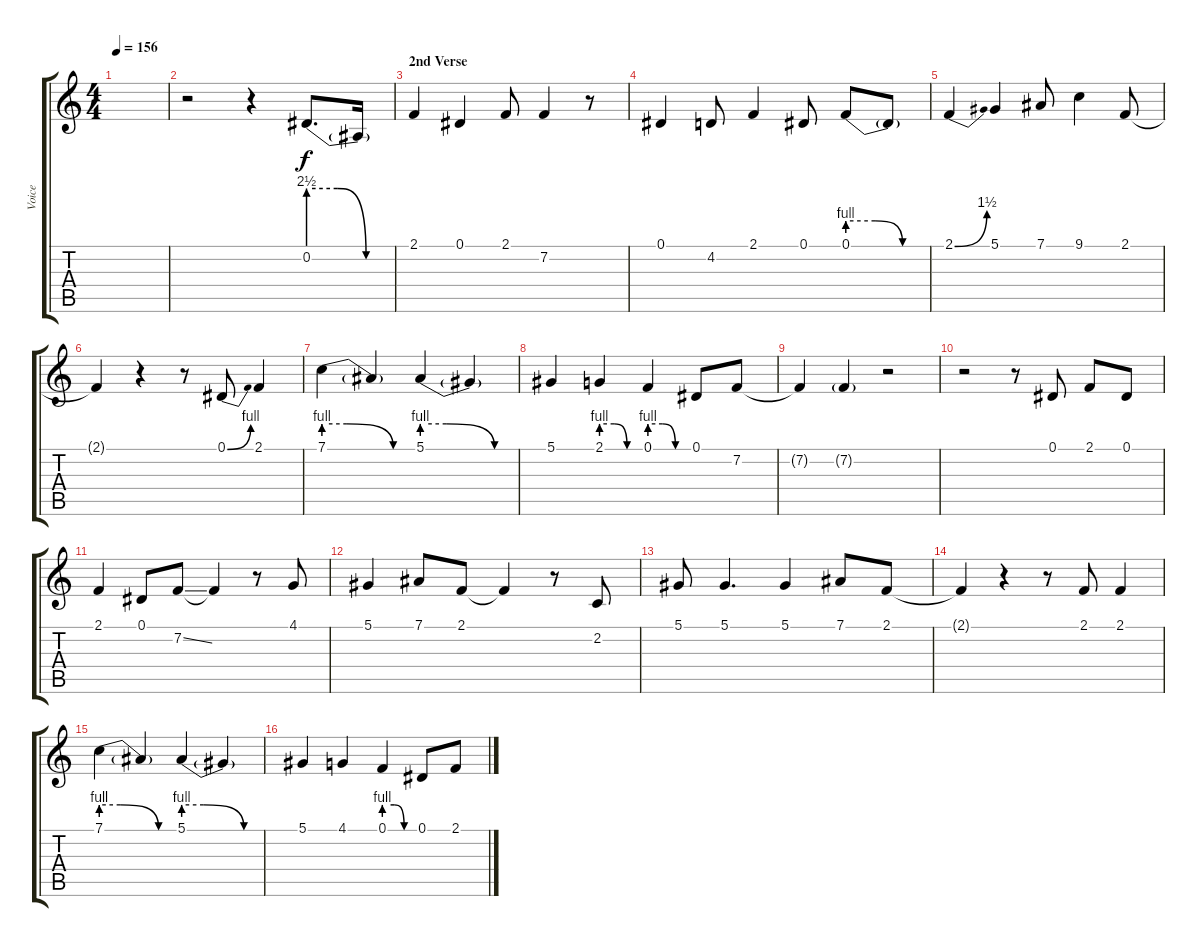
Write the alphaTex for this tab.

\track ("Voice" "Voice") {instrument lead2sawtooth}
\staff {score tabs}
\tuning (Eb4 Bb3 Gb3 Db3 Ab2 Eb2) {hide}
\ts (4 4)
\tempo 156
\clef g2
\ks c
|
r.2 r.4 0.2{be (custom 0 10 20 10 40 0 60 0)}.8{d} 0.2{t}.16 |
\section ("" "2nd Verse")
2.1.4 0.1.4 2.1.8 7.2.4 r.8 |
0.1.4 4.2.8 2.1.4 0.1.8 0.1{be (custom 0 4 20 4 40 0 60 0)}.8 0.1{t}.8 |
2.1{be (bend 0 0 60 6)}.4 5.1.4 7.1.8 9.1.4 2.1.8 |
2.1{t}.4 r.4 r.8 0.1{be (bend 0 0 60 4)}.8 2.1.4 |
7.1{be (custom 0 4 15 4 45 0 60 0)}.4 7.1{t}.4 5.1{be (custom 0 4 15 4 45 0 60 0)}.4 5.1{t}.4 |
5.1.4 2.1{be (custom 0 4 20 4 40 0 60 0)}.4 0.1{be (custom 0 4 20 4 40 0 60 0)}.4 0.1.8 7.2.8 |
7.2{t}.4 7.2{g}.4 r.2 |
r.2 r.8 0.1.8 2.1.8 0.1.8 |
2.1.4 0.1.8 7.2{ss}.8 7.2{t}.4 r.8 4.1.8 |
5.1.4 7.1.8 2.1.8 2.1{t}.4 r.8 2.2.8 |
5.1.8 5.1.4{d} 5.1.4 7.1.8 2.1.8 |
2.1{t}.4 r.4 r.8 2.1.8 2.1.4 |
7.1{be (custom 0 4 15 4 45 0 60 0)}.4 7.1{t}.4 5.1{be (custom 0 4 15 4 45 0 60 0)}.4 5.1{t}.4 |
5.1.4 4.1.4 0.1{be (custom 0 4 20 4 40 0 60 0)}.4 0.1.8 2.1.8
